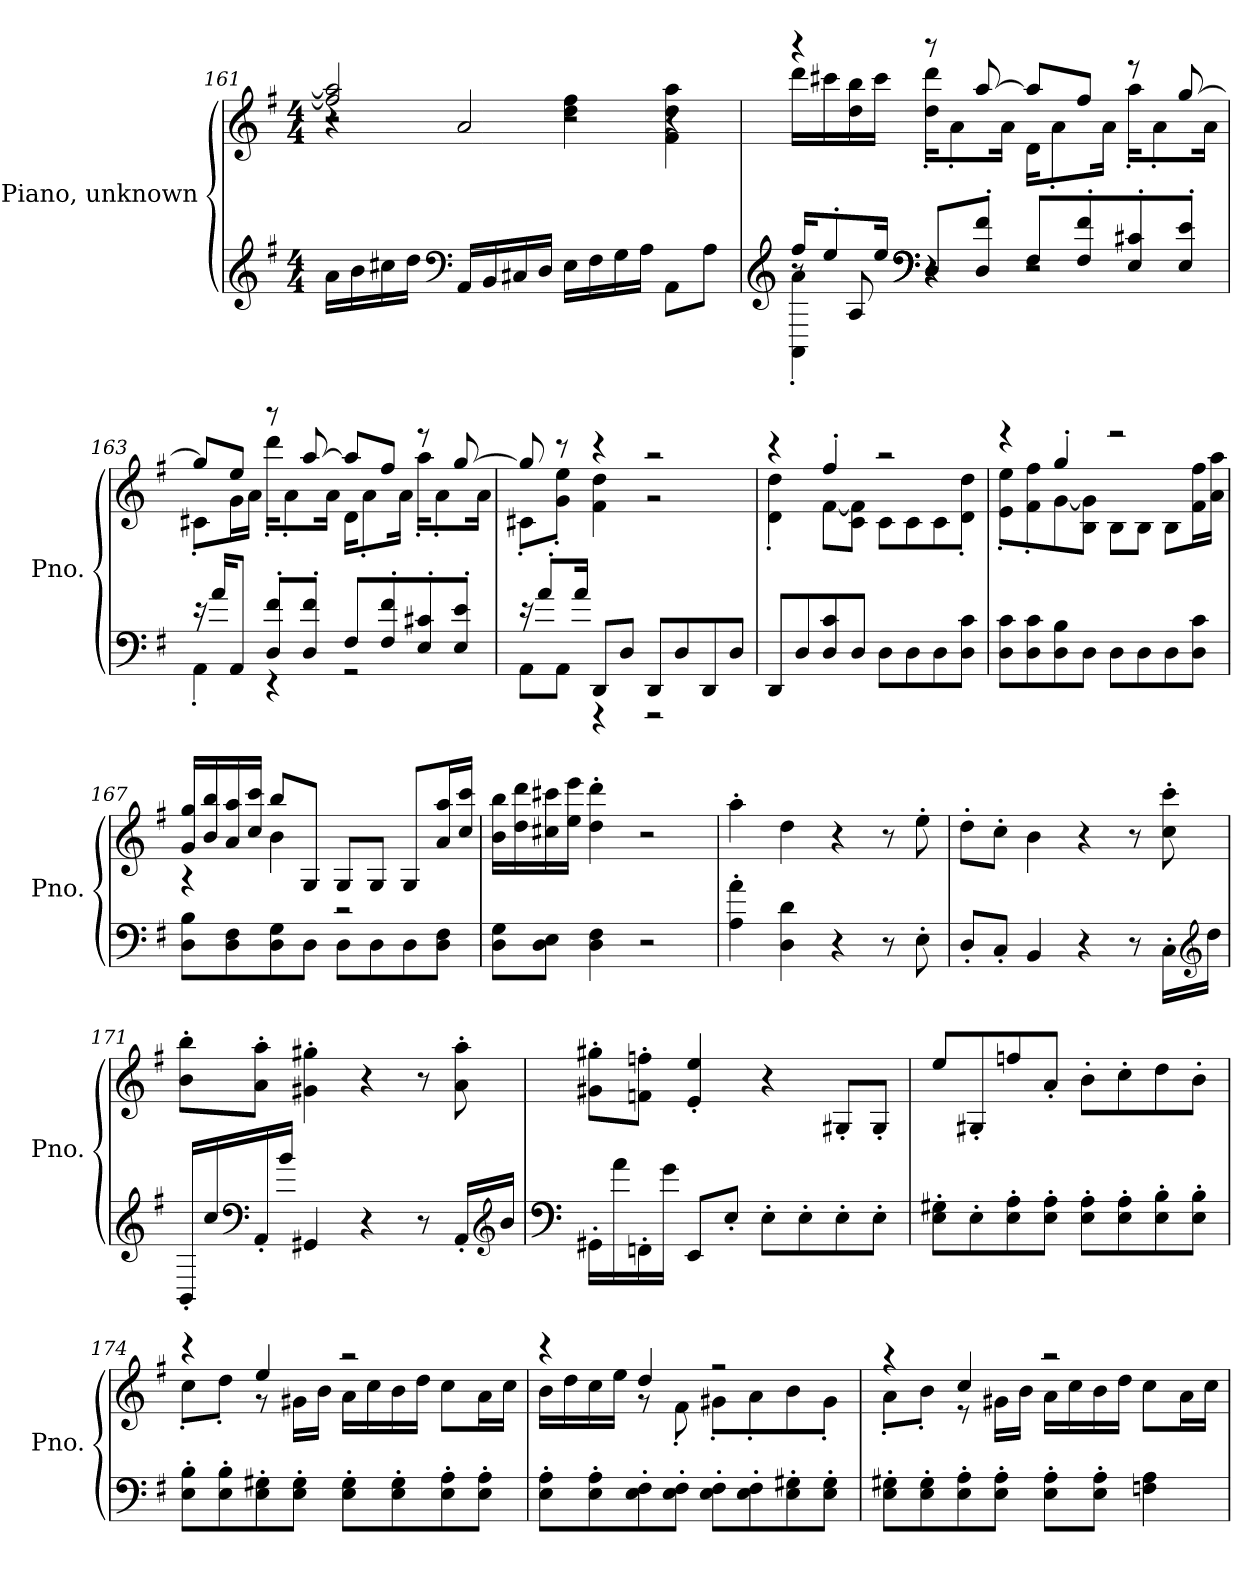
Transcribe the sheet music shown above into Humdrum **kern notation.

**kern	**kern
*part1	*part1
*staff2	*staff1
*I"Piano, unknown	*
*I'Pno.	*
*clefG2	*clefG2
*k[f#]	*k[f#]
*M4/4	*M4/4
=161	=161
*	*^
*	*	*^
16a\LL	2ff#/] 2aa/]	2r	4r
16b\	.	.	.
16cc#X\	.	.	.
16dd\JJ	.	.	.
*clefF4	*	*	*
16AA/LL	.	.	2a/
16BB/	.	.	.
16C#X/	.	.	.
16D/JJ	.	.	.
16E\LL	2r	4dd\ 4ff#\	.
16F#\	.	.	.
16G\	.	.	.
16A\JJ	.	.	.
8AA\L	.	4f#\ 4dd\ 4aa\	4r
8A\J	.	.	.
*	*v	*v	*v
!!LO:LB:g=z
=162	=162
*clefG2	*
*^	*^
*	*^	*	*
16ff#/KL	4AA\' 4a\'	8r	4r	16ddd\LL
8ee'/	.	.	.	16ccc#X\
.	.	8A/	.	16dd\ 16bb\
16ee/Jk	.	.	.	16ccc#\JJ
*clefF4	*	*	*	*
8D/L	4r	4r	8r	16dd\' 16ddd\'KL
.	.	.	.	8a'\
8D/' 8f#/'J	.	.	[8aa/	.
.	.	.	.	16a\Jk
8F#/L	2r	2r	8aa/L]	16d\KL
.	.	.	.	8a'\
8F#/' 8f#/'	.	.	8ff#/J	.
.	.	.	.	16a\Jk
8E/' 8c#X/'	.	.	8r	16aa'\KL
.	.	.	.	8a'\
8E/' 8e/'J	.	.	[8gg/	.
.	.	.	.	16a\Jk
*	*v	*v	*	*
=163	=163	=163	=163
16r	4AA'\	8gg/L]	8c#X'\L
16a/KL	.	.	.
8AA/J	.	8ee/J	16g\L
.	.	.	16a\JJ
8D/' 8f#/'L	4r	8r	16ddd'\KL
.	.	.	8a'\
8D/' 8f#/'J	.	[8aa/	.
.	.	.	16a\Jk
8F#/L	2r	8aa/L]	16d\KL
.	.	.	8a'\
8F#/' 8f#/'	.	8ff#/J	.
.	.	.	16a\Jk
8E/' 8c#X/'	.	8r	16aa'\KL
.	.	.	8a'\
8E/' 8e/'J	.	[8gg/	.
.	.	.	16a\Jk
!!LO:LB:g=z	!!
=164	=164	=164	=164
16r	8AA\L	8gg/]	8c#X'\L
8a'/L	.	.	.
.	8AA\J	8r	8g\' 8ee\'J
16a/Jk	.	.	.
8DD/L	4r	4r	4f#\ 4dd\
8D/J	.	.	.
8DD/L	2r	2r	2r
8D/	.	.	.
8DD/	.	.	.
8D/J	.	.	.
*v	*v	*	*
=165	=165	=165
8DD/L	4r	4d\' 4dd\'
8D/	.	.
8D/ 8c/	4ff#'/	[8f#\L
8D/J	.	8c\ 8f#\]J
8D\L	2r	8c\L
8D\	.	8c\
8D\	.	8c\
8D\ 8c\J	.	8d\' 8dd\'J
=166	=166	=166
8D\ 8c\L	4r	8e\' 8ee\'L
8D\ 8c\	.	8f#\' 8ff#\'
8D\ 8B\	4gg'/	[8g\
8D\J	.	8B\ 8g\]J
8D\L	2r	8B\L
8D\	.	8B\J
8D\	.	8B\L
8D\ 8c\J	.	16f#\ 16ff#\L
.	.	16a\ 16aa\JJ
!!LO:LB:g=z	!!
=167	=167	=167
8D\ 8B\L	16g/ 16gg/LL	4r
.	16b/ 16bb/	.
8D\ 8F#\	16a/ 16aa/	.
.	16cc/ 16ccc/JJ	.
8D\ 8G\	8bb/L	4b\
8D\J	8G/J	.
8D\L	8G/L	2r
8D\	8G/J	.
8D\	8G/L	.
8D\ 8F#\J	16a/ 16aa/L	.
.	16cc/ 16ccc/JJ	.
*	*v	*v
=168	=168
8D\ 8G\L	16b\ 16bb\LL
.	16dd\ 16ddd\
8D\ 8E\J	16cc#X\ 16ccc#X\
.	16ee\ 16eee\JJ
4D\ 4F#\	4dd\' 4ddd\'
2r	2r
=169	=169
4A\' 4a\'	4aa'\
4D\ 4d\	4dd\
4r	4r
8r	8r
8E'\	8ee'\
=170	=170
8D'/L	8dd'\L
8C'/J	8cc'\J
4BB/	4b\
4r	4r
8r	8r
16C'\LL	8cc\' 8ccc\'
*clefG2	*
16dd\JJ	.
!!LO:LB:g=z
=171	=171
16BB'/LL	8b\' 8bb\'L
16cc/	.
*clefF4	*
16AA'/	8a\' 8aa\'J
16b/JJ	.
4GG#X/	4g#X\' 4gg#X\'
4r	4r
8r	8r
16AA'/LL	8a\' 8aa\'
*clefG2	*
16b/JJ	.
=172	=172
*clefF4	*
16GG#X'\LL	8g#X\' 8gg#X\'L
16a\	.
16FFn'\	8fn\' 8ffn\'J
16g\JJ	.
8EE/L	4e/' 4ee/'
8E'/J	.
8E'\L	4r
8E'\	.
8E'\	8G#X'/L
8E'\J	8G#'/J
=173	=173
8E\' 8G#X\'L	8ee/L
8E'\	8G#X'/
8E\' 8A\'	8ffn/
8E\' 8A\'J	8a'/J
8E\' 8A\'L	8b'\L
8E\' 8A\'	8cc'\
8E\' 8B\'	8dd\
8E\' 8B\'J	8b'\J
!!LO:LB:g=z
=174	=174
*	*^
8E\' 8B\'L	4r	8cc'\L
8E\' 8B\'	.	8dd'\J
8E\' 8G#X\'	4ee/	8r
8E\' 8G#\'J	.	16g#X\LL
.	.	16b\JJ
8E\' 8G#\'L	2r	16a\LL
.	.	16cc\
8E\' 8G#\'	.	16b\
.	.	16dd\JJ
8E\' 8A\'	.	8cc\L
8E\' 8A\'J	.	16a\L
.	.	16cc\JJ
=175	=175	=175
8E\' 8A\'L	4r	16b\LL
.	.	16dd\
8E\' 8A\'	.	16cc\
.	.	16ee\JJ
8E\' 8F#\'	4dd/	8r
8E\' 8F#\'J	.	8f#'\
8E\' 8F#\'L	2r	8g#X'\L
8E\' 8F#\'	.	8a'\
8E\' 8G#X\'	.	8b\
8E\' 8G#\'J	.	8g#'\J
=176	=176	=176
8E\' 8G#X\'L	4r	8a'\L
8E\' 8G#\'	.	8b'\J
8E\' 8A\'	4cc/	8r
8E\' 8A\'J	.	16g#X\LL
.	.	16b\JJ
8E\' 8A\'L	2r	16a\LL
.	.	16cc\
8E\' 8A\'J	.	16b\
.	.	16dd\JJ
4Fn\ 4A\	.	8cc\L
.	.	16a\L
.	.	16cc\JJ
*	*v	*v
=	=
*-	*-
